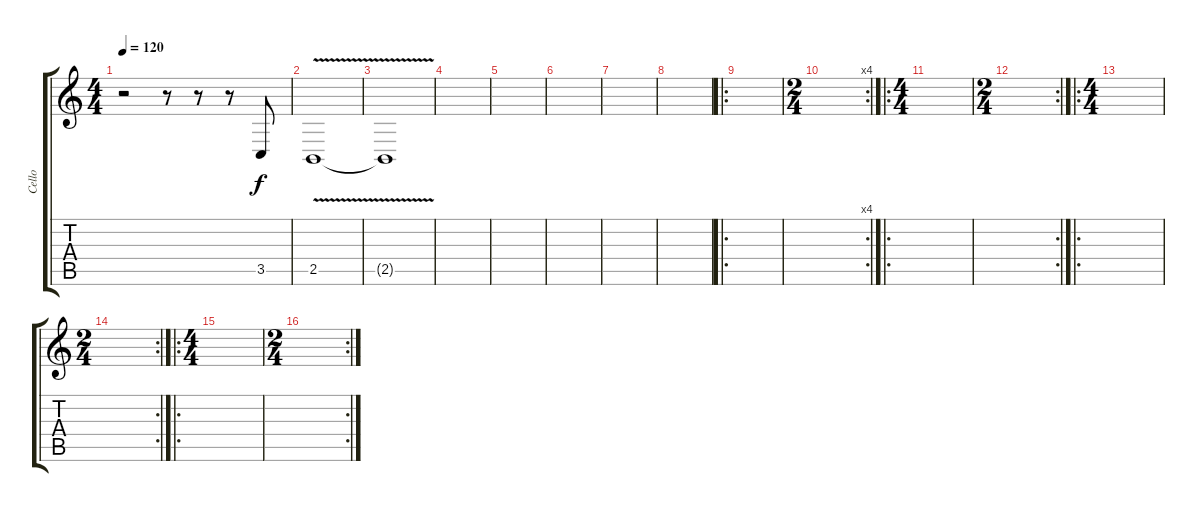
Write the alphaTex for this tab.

\track ("Cello" "Cello") {instrument cello}
\staff {score tabs}
\tuning (E4 B3 G3 D3 A2 E2) {hide}
\ts (4 4)
\tempo 120
\clef g2
\ks c
r.2{dy f} r.8 r.8 r.8 3.5.8 |
2.5{v}.1 |
2.5{t}.1 |
|
|
|
|
|
\ro
|
\rc 4
\ts (2 4)
|
\ro
\ts (4 4)
|
\rc 2
\ts (2 4)
|
\ro
\ts (4 4)
|
\rc 2
\ts (2 4)
|
\ro
\ts (4 4)
|
\rc 2
\ts (2 4)
